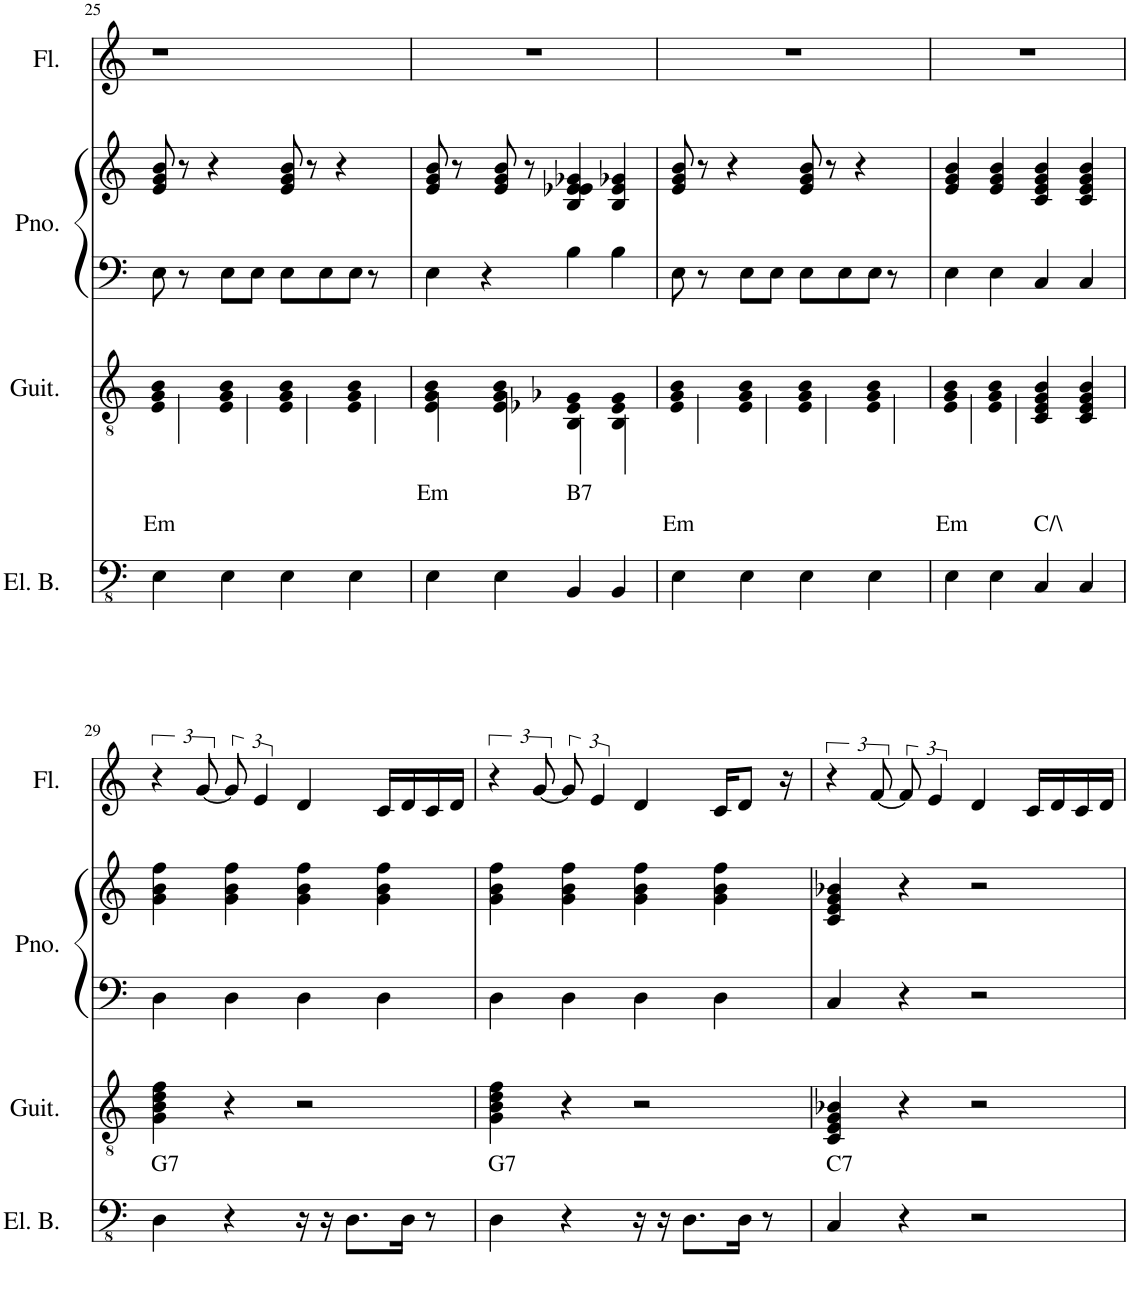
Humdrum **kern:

**kern	**kern	**text	**kern	**kern	**kern
*part4	*part3	*part3	*part2	*part2	*part1
*staff5	*staff4	*staff4	*staff3	*staff2	*staff1
*I"Electric Bass	*I"Guitar	*	*I"Piano	*	*I"Flute
*I'El. B.	*I'Guit.	*	*I'Pno.	*	*I'Fl.
!!LO:PB:g=z
*clefFv4	*clefGv2	*	*clefF4	*clefG2	*clefG2
*k[]	*k[]	*	*k[]	*k[]	*k[]
*M4/4	*M4/4	*	*M4/4	*M4/4	*M4/4
=25	=25	=25	=25	=25	=25
!	!	!LO:LY:b	!	!	!
4EE\	4E/ 4G/ 4B/	Em	8E\	8e/ 8g/ 8b/	1r
.	.	.	8r	8r	.
4EE\	4E/ 4G/ 4B/	.	8E\L	4r	.
.	.	.	8E\J	.	.
4EE\	4E/ 4G/ 4B/	.	8E\L	8e/ 8g/ 8b/	.
.	.	.	8E\	8r	.
4EE\	4E/ 4G/ 4B/	.	8E\J	4r	.
.	.	.	8r	.	.
=26	=26	=26	=26	=26	=26
!	!	!LO:LY:b	!	!	!
4EE\	4E/ 4G/ 4B/	Em	4E\	8e/ 8g/ 8b/	1r
.	.	.	.	8r	.
4EE\	4E/ 4G/ 4B/	.	4r	8e/ 8g/ 8b/	.
.	.	.	.	8r	.
!	!	!LO:LY:b	!	!	!
4BBB/	4BB/ 4E-X/ 4G-X/	B7	4B\	4B/ 4e-X/ 4e-X/ 4e-X/ 4e-/ 4g-X/	.
4BBB/	4BB/ 4E-/ 4G-/	.	4B\	4B/ 4e-/ 4g-X/	.
=27	=27	=27	=27	=27	=27
!	!	!LO:LY:b	!	!	!
4EE\	4E/ 4G/ 4B/	Em	8E\	8e/ 8g/ 8b/	1r
.	.	.	8r	8r	.
4EE\	4E/ 4G/ 4B/	.	8E\L	4r	.
.	.	.	8E\J	.	.
4EE\	4E/ 4G/ 4B/	.	8E\L	8e/ 8g/ 8b/	.
.	.	.	8E\	8r	.
4EE\	4E/ 4G/ 4B/	.	8E\J	4r	.
.	.	.	8r	.	.
=28	=28	=28	=28	=28	=28
!	!	!LO:LY:b	!	!	!
4EE\	4E/ 4G/ 4B/	Em	4E\	4e/ 4g/ 4b/	1r
4EE\	4E/ 4G/ 4B/	.	4E\	4e/ 4g/ 4b/	.
!	!	!LO:LY:b	!	!	!
4CC/	4C/ 4E/ 4G/ 4B/	C/\	4C/	4c/ 4e/ 4g/ 4b/	.
4CC/	4C/ 4E/ 4G/ 4B/	.	4C/	4c/ 4e/ 4g/ 4b/	.
!!LO:LB:g=z
=29	=29	=29	=29	=29	=29
!	!	!LO:LY:b	!	!	!
4DD\	4G\ 4B\ 4d\ 4f\	G7	4D\	4g\ 4b\ 4ff\	6r
.	.	.	.	.	[12g/
4r	4r	.	4D\	4g\ 4b\ 4ff\	12g/]
.	.	.	.	.	6e/
16r	2r	.	4D\	4g\ 4b\ 4ff\	4d/
16r	.	.	.	.	.
8.DD\L	.	.	.	.	.
.	.	.	4D\	4g\ 4b\ 4ff\	16c/LL
16DD\Jk	.	.	.	.	16d/
8r	.	.	.	.	16c/
.	.	.	.	.	16d/JJ
=30	=30	=30	=30	=30	=30
!	!	!LO:LY:b	!	!	!
4DD\	4G\ 4B\ 4d\ 4f\	G7	4D\	4g\ 4b\ 4ff\	6r
.	.	.	.	.	[12g/
4r	4r	.	4D\	4g\ 4b\ 4ff\	12g/]
.	.	.	.	.	6e/
16r	2r	.	4D\	4g\ 4b\ 4ff\	4d/
16r	.	.	.	.	.
8.DD\L	.	.	.	.	.
.	.	.	4D\	4g\ 4b\ 4ff\	16c/KL
16DD\Jk	.	.	.	.	8d/J
8r	.	.	.	.	.
.	.	.	.	.	16r
=31	=31	=31	=31	=31	=31
!	!	!LO:LY:b	!	!	!
4CC/	4C/ 4E/ 4G/ 4B-X/	C7	4C/	4c/ 4e/ 4g/ 4b-X/	6r
.	.	.	.	.	[12f/
4r	4r	.	4r	4r	12f/]
.	.	.	.	.	6e/
2r	2r	.	2r	2r	4d/
.	.	.	.	.	16c/LL
.	.	.	.	.	16d/
.	.	.	.	.	16c/
.	.	.	.	.	16d/JJ
=	=	=	=	=	=
*-	*-	*-	*-	*-	*-
